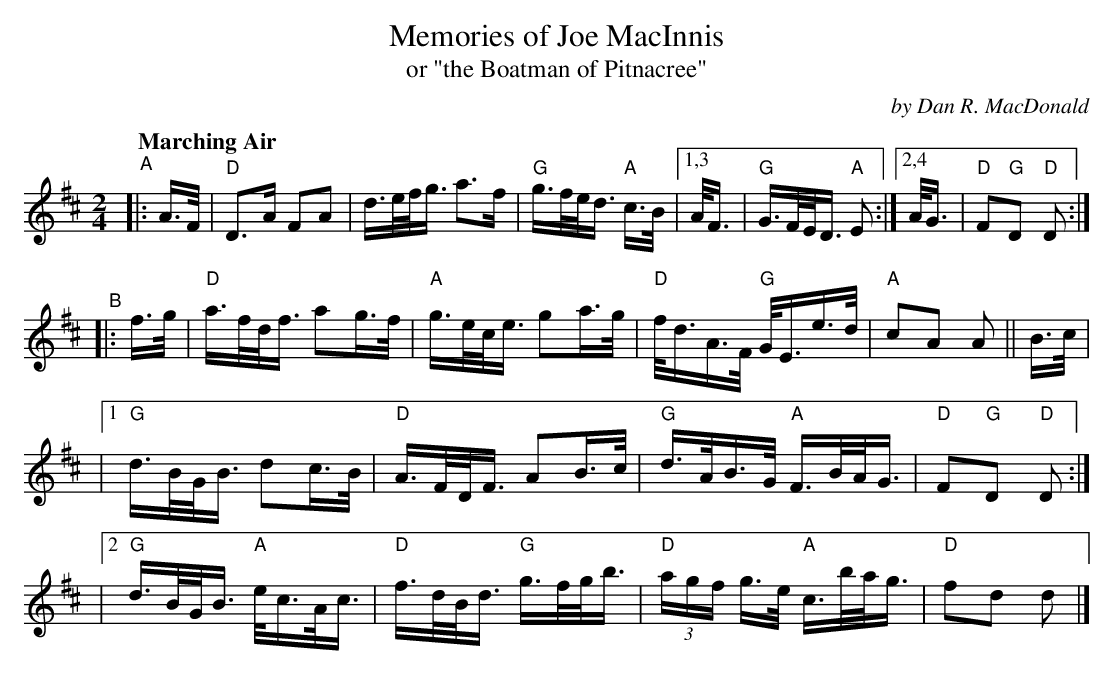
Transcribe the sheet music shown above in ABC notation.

X:1
T: Memories of Joe MacInnis
C: by Dan R. MacDonald
T: or "the Boatman of Pitnacree"
M: 2/4
L: 1/16
Q: "Marching Air"
K: D
"^A"|:\
A>F | "D"D3A F2A2 | d>ef<g a3f | "G"g>fe<d "A"c>B|[1,3 A<F | "G"G>FE<D "A"E2 :|[2,4 A<G | "D"F2"G"D2 "D"D2 :|
"^B"|: f>g |\
"D"a>fd<f a2g>f | "A"g>ec<e g2a>g | "D"f<dA>F "G"G<Ee>d | "A"c2A2 A2 || B>c |
|[1 "G"d>BG<B d2c>B | "D"A>FD<F A2B>c | "G"d>AB>G "A"F>BA<G | "D"F2"G"D2 "D"D2 :|
|[2 "G"d>BG<B "A"e<cA<c | "D"f>dB<d "G"g>fg<b | "D"(3agf g>e "A"c>ba<g | "D"f2d2 d2 |]
